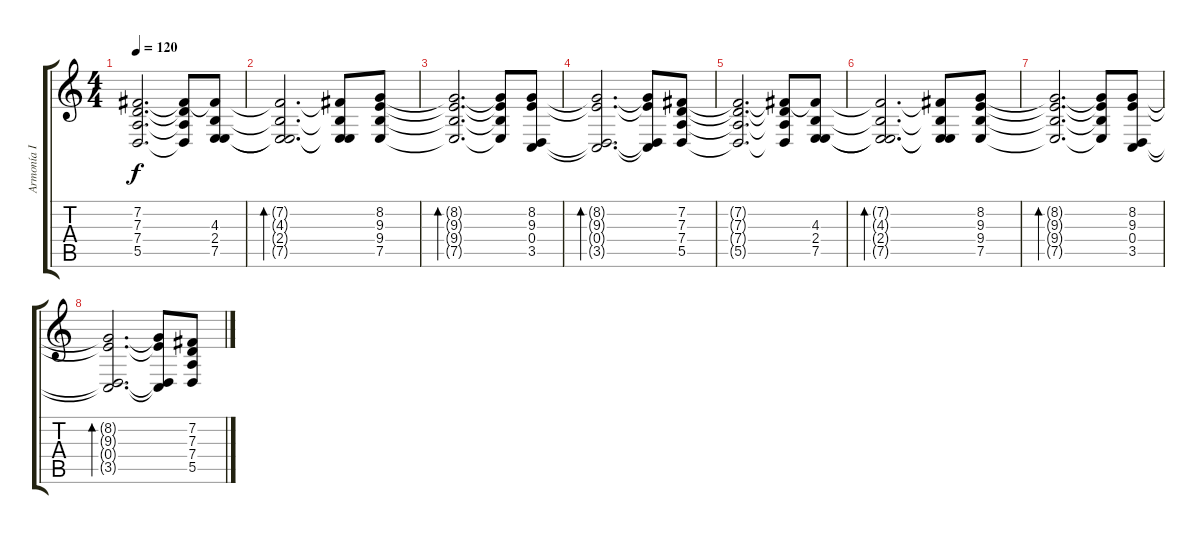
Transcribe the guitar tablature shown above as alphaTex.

\track ("Armonía I" "Armonía I") {instrument trumpet}
\staff {score tabs}
\tuning (E4 B3 G3 D3 A2 E2) {hide}
\ts (4 4)
\tempo 120
\clef g2
\ks c
(7.2{t} 7.3{t} 7.4{t} 5.5{t}).2{d dy f} (7.2{t} 7.3{t} 7.4{t} 5.5{t}).8 (7.2{t} 4.3 2.4 7.5).8 |
(7.2{t} 4.3{t} 2.4{t} 7.5{t}).2{d bd 60} (7.2{t} 4.3{t} 2.4{t} 7.5{t}).8 (8.2 9.3 9.4 7.5).8 |
(8.2{t} 9.3{t} 9.4{t} 7.5{t}).2{d bd 60} (8.2{t} 9.3{t} 9.4{t} 7.5{t}).8 (8.2 9.3 0.4 3.5).8 |
(8.2{t} 9.3{t} 0.4{t} 3.5{t}).2{d bd 60} (8.2{t} 9.3{t} 0.4{t} 3.5{t}).8 (7.2 7.3 7.4 5.5).8 |
(7.2{t} 7.3{t} 7.4{t} 5.5{t}).2{d} (7.2{t} 7.3{t} 7.4{t} 5.5{t}).8 (7.2{t} 4.3 2.4 7.5).8 |
(7.2{t} 4.3{t} 2.4{t} 7.5{t}).2{d bd 60} (7.2{t} 4.3{t} 2.4{t} 7.5{t}).8 (8.2 9.3 9.4 7.5).8 |
(8.2{t} 9.3{t} 9.4{t} 7.5{t}).2{d bd 60} (8.2{t} 9.3{t} 9.4{t} 7.5{t}).8 (8.2 9.3 0.4 3.5).8 |
(8.2{t} 9.3{t} 0.4{t} 3.5{t}).2{d bd 60} (8.2{t} 9.3{t} 0.4{t} 3.5{t}).8 (7.2 7.3 7.4 5.5).8
